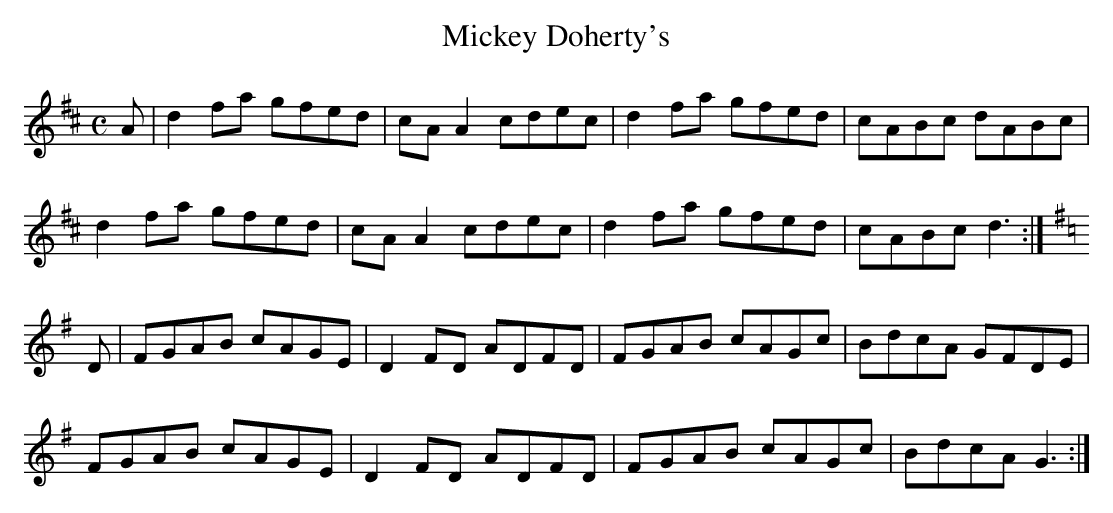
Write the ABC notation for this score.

X:1
T:Mickey Doherty's
M:C
L:1/8
K:D Major
A|d2fa gfed|cAA2 cdec|d2fa gfed|cABc dABc|!
d2fa gfed|cAA2 cdec|d2fa gfed|cABc d3:|!
K: D Mixolydian
D|FGAB cAGE|D2FD ADFD|FGAB cAGc|BdcA GFDE|!
FGAB cAGE|D2FD ADFD|FGAB cAGc|BdcA G3:|!
